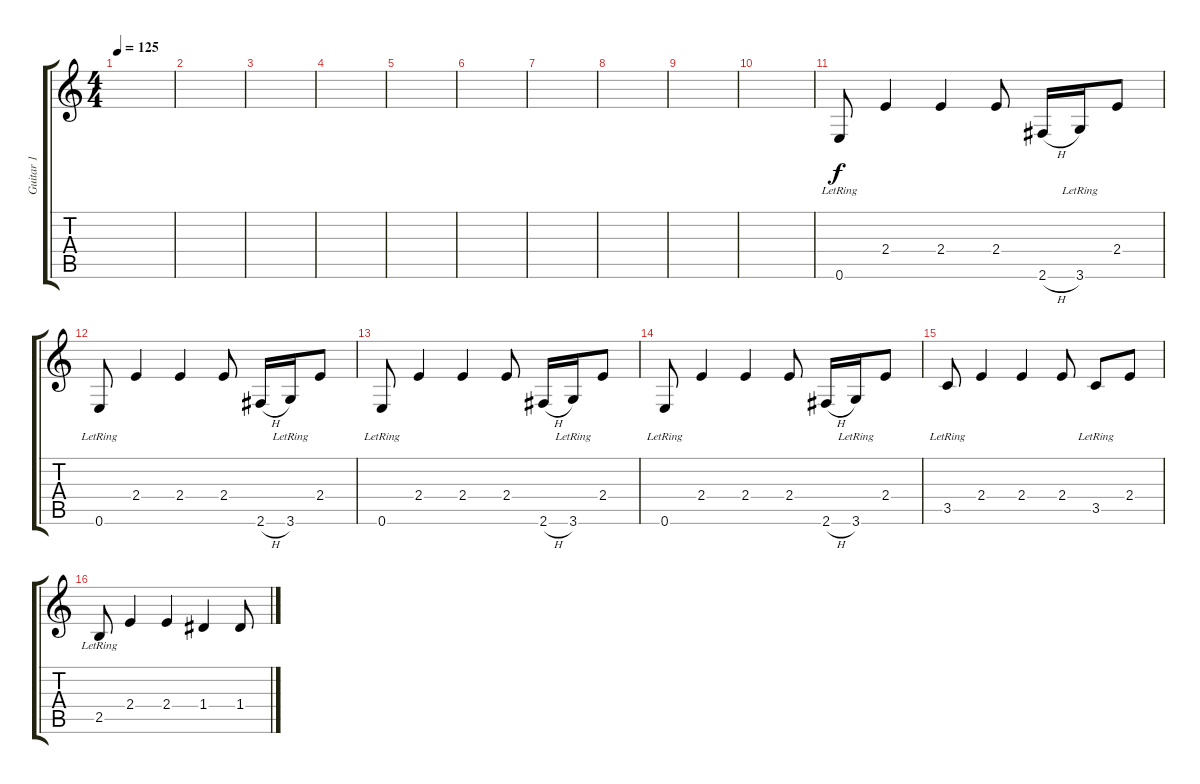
\track ("Guitar 1" "Guitar 1") {instrument electricguitarclean}
\staff {score tabs}
\tuning (E4 B3 G3 D3 A2 E2) {hide}
\ts (4 4)
\tempo 125
\clef g2
\ks c
|
|
|
|
|
|
|
|
|
|
0.6{lr}.8 2.4.4 2.4.4 2.4.8 2.6{h}.16 3.6{lr}.16 2.4.8 |
0.6{lr}.8 2.4.4 2.4.4 2.4.8 2.6{h}.16 3.6{lr}.16 2.4.8 |
0.6{lr}.8 2.4.4 2.4.4 2.4.8 2.6{h}.16 3.6{lr}.16 2.4.8 |
0.6{lr}.8 2.4.4 2.4.4 2.4.8 2.6{h}.16 3.6{lr}.16 2.4.8 |
3.5{lr}.8 2.4.4 2.4.4 2.4.8 3.5{lr}.8 2.4.8 |
2.5{lr}.8 2.4.4 2.4.4 1.4.4 1.4.8
